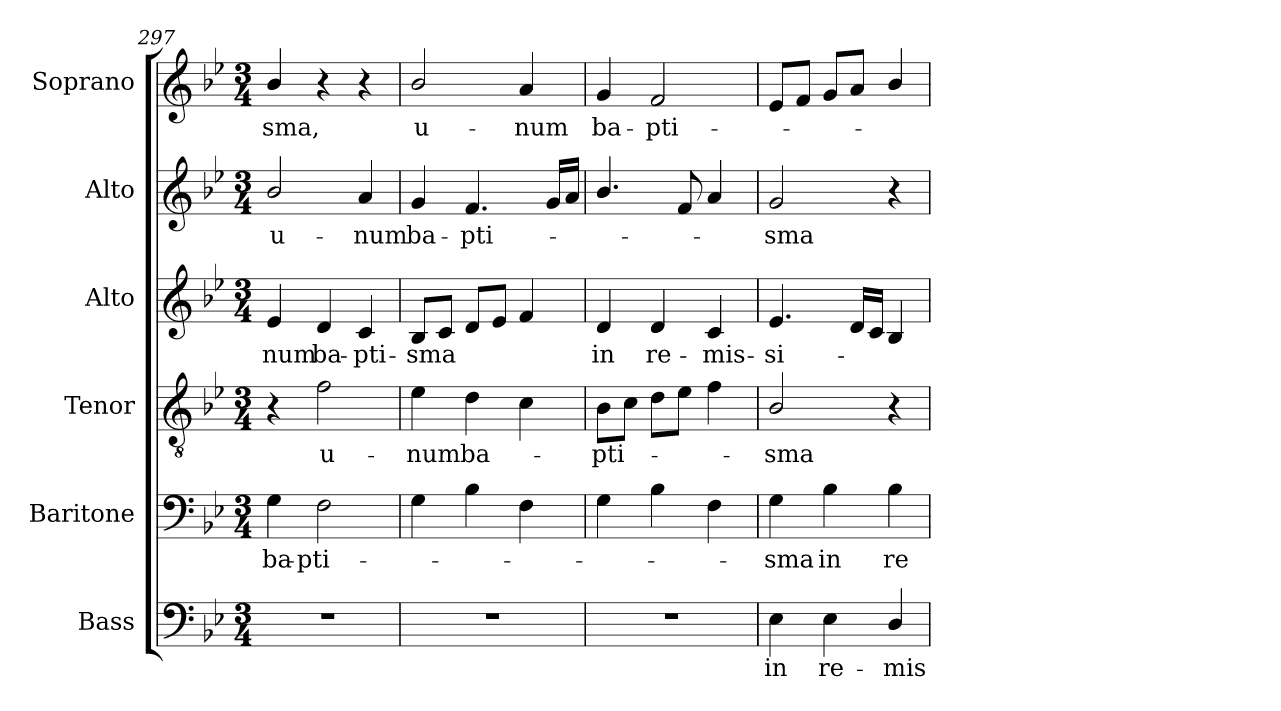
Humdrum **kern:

**kern	**text	**kern	**text	**kern	**text	**kern	**text	**kern	**text	**kern	**text
*part6	*part6	*part5	*part5	*part4	*part4	*part3	*part3	*part2	*part2	*part1	*part1
*staff6	*staff6	*staff5	*staff5	*staff4	*staff4	*staff3	*staff3	*staff2	*staff2	*staff1	*staff1
*I"Bass	*	*I"Baritone	*	*I"Tenor	*	*I"Alto	*	*I"Alto	*	*I"Soprano	*
*I'B.	*	*I'Bar.	*	*I'T.	*	*I'A.	*	*I'A.	*	*I'S.	*
*clefF4	*	*clefF4	*	*clefGv2	*	*clefG2	*	*clefG2	*	*clefG2	*
*	*	*	*	*ITrd7c12	*	*	*	*	*	*	*
*k[b-e-]	*	*k[b-e-]	*	*k[b-e-]	*	*k[b-e-]	*	*k[b-e-]	*	*k[b-e-]	*
*B-:	*	*B-:	*	*B-:	*	*B-:	*	*B-:	*	*B-:	*
*M3/4	*	*M3/4	*	*M3/4	*	*M3/4	*	*M3/4	*	*M3/4	*
=297	=297	=297	=297	=297	=297	=297	=297	=297	=297	=297	=297
!LO:N:vis=1	!	!	!	!	!	!	!	!	!	!	!
!	!	!	!LO:LY:b:color=#000000	!	!	!	!	!	!	!	!
!	!	!	!	!	!	!	!LO:LY:b:color=#000000	!	!	!	!
!	!	!	!	!	!	!	!	!	!LO:LY:b:color=#000000	!	!
!	!	!	!	!	!	!	!	!	!	!	!LO:LY:b:color=#000000
2.r	.	4Gi\	ba-	4r	.	4e-i/	-num	2b-i/	u-	4b-i/	-sma,
!	!	!	!LO:LY:b:color=#000000	!	!	!	!	!	!	!	!
!	!	!	!	!	!LO:LY:b:color=#000000	!	!	!	!	!	!
!	!	!	!	!	!	!	!LO:LY:b:color=#000000	!	!	!	!
.	.	2Fi\	-pti-	2Fi\	u-	4di/	ba-	.	.	4r	.
!	!	!	!	!	!	!	!LO:LY:b:color=#000000	!	!	!	!
!	!	!	!	!	!	!	!	!	!LO:LY:b:color=#000000	!	!
.	.	.	.	.	.	4ci/	-pti-	4ai/	-num	4r	.
=298	=298	=298	=298	=298	=298	=298	=298	=298	=298	=298	=298
!LO:N:vis=1	!	!	!	!	!	!	!	!	!	!	!
!	!	!	!	!	!LO:LY:b:color=#000000	!	!	!	!	!	!
!	!	!	!	!	!	!	!LO:LY:b:color=#000000	!	!	!	!
!	!	!	!	!	!	!	!	!	!LO:LY:b:color=#000000	!	!
!	!	!	!	!	!	!	!	!	!	!	!LO:LY:b:color=#000000
2.r	.	4Gi\	.	4E-i\	-num	8B-i/L	-sma	4gi/	ba-	2b-i/	u-
.	.	.	.	.	.	8ci/J	.	.	.	.	.
!	!	!	!	!	!LO:LY:b:color=#000000	!	!	!	!	!	!
!	!	!	!	!	!	!	!	!	!LO:LY:b:color=#000000	!	!
.	.	4B-i\	.	4Di\	ba-	8di/L	.	4.fi/	-pti-	.	.
.	.	.	.	.	.	8e-i/J	.	.	.	.	.
!	!	!	!	!	!	!	!	!	!	!	!LO:LY:b:color=#000000
.	.	4Fi\	.	4Ci\	.	4fi/	.	.	.	4ai/	-num
.	.	.	.	.	.	.	.	16gi/LL	.	.	.
.	.	.	.	.	.	.	.	16ai/JJ	.	.	.
=299	=299	=299	=299	=299	=299	=299	=299	=299	=299	=299	=299
!LO:N:vis=1	!	!	!	!	!	!	!	!	!	!	!
!	!	!	!	!	!LO:LY:b:color=#000000	!	!	!	!	!	!
!	!	!	!	!	!	!	!LO:LY:b:color=#000000	!	!	!	!
!	!	!	!	!	!	!	!	!	!	!	!LO:LY:b:color=#000000
2.r	.	4Gi\	.	8BB-i\L	-pti-	4di/	in	4.b-i/	.	4gi/	ba-
.	.	.	.	8Ci\J	.	.	.	.	.	.	.
!	!	!	!	!	!	!	!LO:LY:b:color=#000000	!	!	!	!
!	!	!	!	!	!	!	!	!	!	!	!LO:LY:b:color=#000000
.	.	4B-i\	.	8Di\L	.	4di/	re-	.	.	2fi/	-pti-
.	.	.	.	8E-i\J	.	.	.	8fi/	.	.	.
!	!	!	!	!	!	!	!LO:LY:b:color=#000000	!	!	!	!
.	.	4Fi\	.	4Fi\	.	4ci/	-mis-	4ai/	.	.	.
=300	=300	=300	=300	=300	=300	=300	=300	=300	=300	=300	=300
!	!LO:LY:b:color=#000000	!	!	!	!	!	!	!	!	!	!
!	!	!	!LO:LY:b:color=#000000	!	!	!	!	!	!	!	!
!	!	!	!	!	!LO:LY:b:color=#000000	!	!	!	!	!	!
!	!	!	!	!	!	!	!LO:LY:b:color=#000000	!	!	!	!
!	!	!	!	!	!	!	!	!	!LO:LY:b:color=#000000	!	!
4E-i\	in	4Gi\	-sma	2BB-i/	-sma	4.e-i/	-si-	2gi/	-sma	8e-i/L	.
.	.	.	.	.	.	.	.	.	.	8fi/J	.
!	!LO:LY:b:color=#000000	!	!	!	!	!	!	!	!	!	!
!	!	!	!LO:LY:b:color=#000000	!	!	!	!	!	!	!	!
4E-i\	re-	4B-i\	in	.	.	.	.	.	.	8gi/L	.
.	.	.	.	.	.	16di/LL	.	.	.	8ai/J	.
.	.	.	.	.	.	16ci/JJ	.	.	.	.	.
!	!LO:LY:b:color=#000000	!	!	!	!	!	!	!	!	!	!
!	!	!	!LO:LY:b:color=#000000	!	!	!	!	!	!	!	!
4Di/	-mis-	4B-i\	re-	4r	.	4B-i/	.	4r	.	4b-i/	.
=	=	=	=	=	=	=	=	=	=	=	=
*-	*-	*-	*-	*-	*-	*-	*-	*-	*-	*-	*-
